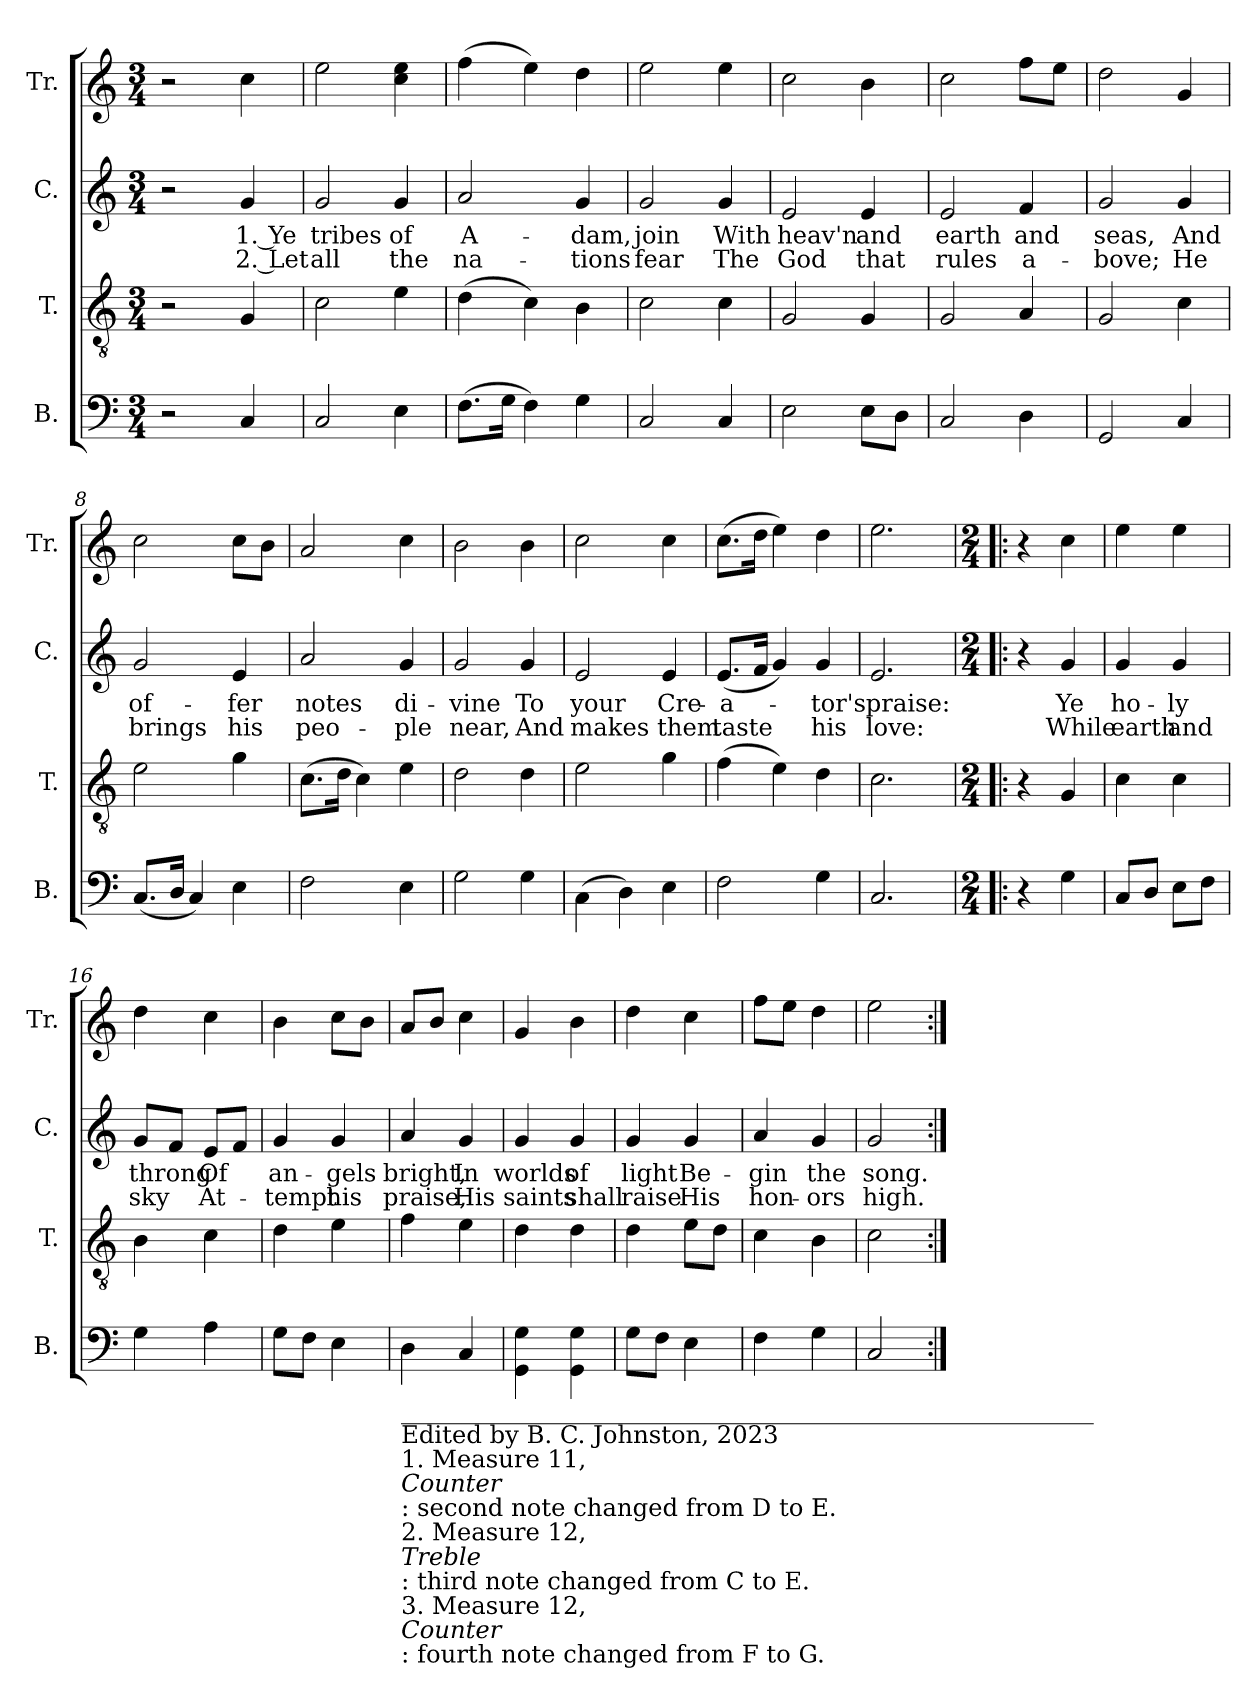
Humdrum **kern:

**kern	**kern	**kern	**text	**text	**kern
*part4	*part3	*part2	*part2	*part2	*part1
*staff4	*staff3	*staff2	*staff2	*staff2	*staff1
*I"B.	*I"T.	*I"C.	*	*	*I"Tr.
*I'B.	*I'T.	*I'C.	*	*	*I'Tr.
*clefF4	*clefGv2	*clefG2	*	*	*clefG2
*k[]	*k[]	*k[]	*	*	*k[]
*M3/4	*M3/4	*M3/4	*	*	*M3/4
*MM120	*MM120	*MM120	*	*	*MM120
=1	=1	=1	=1	=1	=1
2r	2r	2r	.	.	2r
!	!	!	!LO:LY:b	!LO:LY:b	!
4C/	4G/	4g/	1. Ye	2. Let	4cc\
=2	=2	=2	=2	=2	=2
!	!	!	!LO:LY:b	!LO:LY:b	!
2C/	2c\	2g/	tribes	all	2ee\
!	!	!	!LO:LY:b	!LO:LY:b	!
4E\	4e\	4g/	of	the	4cc\ 4ee\
=3	=3	=3	=3	=3	=3
!	!	!	!LO:LY:b	!LO:LY:b	!
(>8.F\L	(>4d\	2a/	A-	na-	(>4ff\
16G\Jk	.	.	.	.	.
4F\)	4c\)	.	.	.	4ee\)
!	!	!	!LO:LY:b	!LO:LY:b	!
4G\	4B\	4g/	-dam,	-tions	4dd\
=4	=4	=4	=4	=4	=4
!	!	!	!LO:LY:b	!LO:LY:b	!
2C/	2c\	2g/	join	fear	2ee\
!	!	!	!LO:LY:b	!LO:LY:b	!
4C/	4c\	4g/	With	The	4ee\
=5	=5	=5	=5	=5	=5
!	!	!	!LO:LY:b	!LO:LY:b	!
2E\	2G/	2e/	heav'n	God	2cc\
!	!	!	!LO:LY:b	!LO:LY:b	!
8E\L	4G/	4e/	and	that	4b\
8D\J	.	.	.	.	.
=6	=6	=6	=6	=6	=6
!	!	!	!LO:LY:b	!LO:LY:b	!
2C/	2G/	2e/	earth	rules	2cc\
!	!	!	!LO:LY:b	!LO:LY:b	!
4D\	4A/	4f/	and	a-	8ff\L
.	.	.	.	.	8ee\J
=7	=7	=7	=7	=7	=7
!	!	!	!LO:LY:b	!LO:LY:b	!
2GG/	2G/	2g/	seas,	-bove;	2dd\
!	!	!	!LO:LY:b	!LO:LY:b	!
4C/	4c\	4g/	And	He	4g/
=8	=8	=8	=8	=8	=8
!	!	!	!LO:LY:b	!LO:LY:b	!
(<8.C/L	2e\	2g/	of-	brings	2cc\
16D/Jk	.	.	.	.	.
4C/)	.	.	.	.	.
!	!	!	!LO:LY:b	!LO:LY:b	!
4E\	4g\	4e/	-fer	his	8cc\L
.	.	.	.	.	8b\J
!!LO:LB:g=z
=9	=9	=9	=9	=9	=9
!	!	!	!LO:LY:b	!LO:LY:b	!
2F\	(>8.c\L	2a/	notes	peo-	2a/
.	16d\Jk	.	.	.	.
.	4c\)	.	.	.	.
!	!	!	!LO:LY:b	!LO:LY:b	!
4E\	4e\	4g/	di-	-ple	4cc\
=10	=10	=10	=10	=10	=10
!	!	!	!LO:LY:b	!LO:LY:b	!
2G\	2d\	2g/	-vine	near,	2b\
!	!	!	!LO:LY:b	!LO:LY:b	!
4G\	4d\	4g/	To	And	4b\
=11	=11	=11	=11	=11	=11
!	!	!	!LO:LY:b	!LO:LY:b	!
(>4C\	2e\	2e/	your	makes	2cc\
4D\)	.	.	.	.	.
!	!	!	!LO:LY:b	!LO:LY:b	!
4E\	4g\	4e/	Cre-	them	4cc\
=12	=12	=12	=12	=12	=12
!	!	!	!LO:LY:b	!LO:LY:b	!
2F\	(>4f\	(<8.e/L	-a-	taste	(>8.cc\L
.	.	16f/Jk	.	.	16dd\Jk
.	4e\)	4g/)	.	.	4ee\)
!	!	!	!LO:LY:b	!LO:LY:b	!
4G\	4d\	4g/	-tor's	his	4dd\
=13	=13	=13	=13	=13	=13
!	!	!	!LO:LY:b	!LO:LY:b	!
2.C/	2.c\	2.e/	praise:	love:	2.ee\
=14!|:	=14!|:	=14!|:	=14!|:	=14!|:	=14!|:
*M2/4	*M2/4	*M2/4	*	*	*M2/4
4r	4r	4r	.	.	4r
!	!	!	!LO:LY:b	!LO:LY:b	!
4G\	4G/	4g/	Ye	While	4cc\
=15	=15	=15	=15	=15	=15
!	!	!	!LO:LY:b	!LO:LY:b	!
8C/L	4c\	4g/	ho-	earth	4ee\
8D/J	.	.	.	.	.
!	!	!	!LO:LY:b	!LO:LY:b	!
8E\L	4c\	4g/	-ly	and	4ee\
8F\J	.	.	.	.	.
=16	=16	=16	=16	=16	=16
!	!	!	!LO:LY:b	!LO:LY:b	!
4G\	4B\	8g/L	throng	sky	4dd\
.	.	8f/J	.	.	.
!	!	!	!LO:LY:b	!LO:LY:b	!
4A\	4c\	8e/L	Of	At-	4cc\
.	.	8f/J	.	.	.
=17	=17	=17	=17	=17	=17
!	!	!	!LO:LY:b	!LO:LY:b	!
8G\L	4d\	4g/	an-	-tempt	4b\
8F\J	.	.	.	.	.
!	!	!	!LO:LY:b	!LO:LY:b	!
4E\	4e\	4g/	-gels	his	8cc\L
.	.	.	.	.	8b\J
!!LO:LB:g=z
=18	=18	=18	=18	=18	=18
!LO:TX:b:t=_________________________________________________________	!	!	!	!	!
!LO:TX:b:t=Edited by B. C. Johnston, 2023	!	!	!	!	!
!LO:TX:b:t=1. Measure 11,	!	!	!	!	!
!LO:TX:b:i:t=Counter	!	!	!	!	!
!LO:TX:b:t=&colon; second note changed from D to E.	!	!	!	!	!
!LO:TX:b:t=2. Measure 12,	!	!	!	!	!
!LO:TX:b:i:t=Treble	!	!	!	!	!
!LO:TX:b:t=&colon; third note changed from C to E.	!	!	!	!	!
!LO:TX:b:t=3. Measure 12,	!	!	!	!	!
!LO:TX:b:i:t=Counter	!	!	!	!	!
!LO:TX:b:t=&colon; fourth note changed from F to G.	!	!	!	!	!
!	!	!	!LO:LY:b	!LO:LY:b	!
4D\	4f\	4a/	bright,	praise,	8a/L
.	.	.	.	.	8b/J
!	!	!	!LO:LY:b	!LO:LY:b	!
4C/	4e\	4g/	In	His	4cc\
=19	=19	=19	=19	=19	=19
!	!	!	!LO:LY:b	!LO:LY:b	!
4GG\ 4G\	4d\	4g/	worlds	saints	4g/
!	!	!	!LO:LY:b	!LO:LY:b	!
4GG\ 4G\	4d\	4g/	of	shall	4b\
=20	=20	=20	=20	=20	=20
!	!	!	!LO:LY:b	!LO:LY:b	!
8G\L	4d\	4g/	light	raise	4dd\
8F\J	.	.	.	.	.
!	!	!	!LO:LY:b	!LO:LY:b	!
4E\	8e\L	4g/	Be-	His	4cc\
.	8d\J	.	.	.	.
=21	=21	=21	=21	=21	=21
!	!	!	!LO:LY:b	!LO:LY:b	!
4F\	4c\	4a/	-gin	hon-	8ff\L
.	.	.	.	.	8ee\J
!	!	!	!LO:LY:b	!LO:LY:b	!
4G\	4B\	4g/	the	-ors	4dd\
=22	=22	=22	=22	=22	=22
!	!	!	!LO:LY:b	!LO:LY:b	!
2C/	2c\	2g/	song.	high.	2ee\
=:|!	=:|!	=:|!	=:|!	=:|!	=:|!
*-	*-	*-	*-	*-	*-
